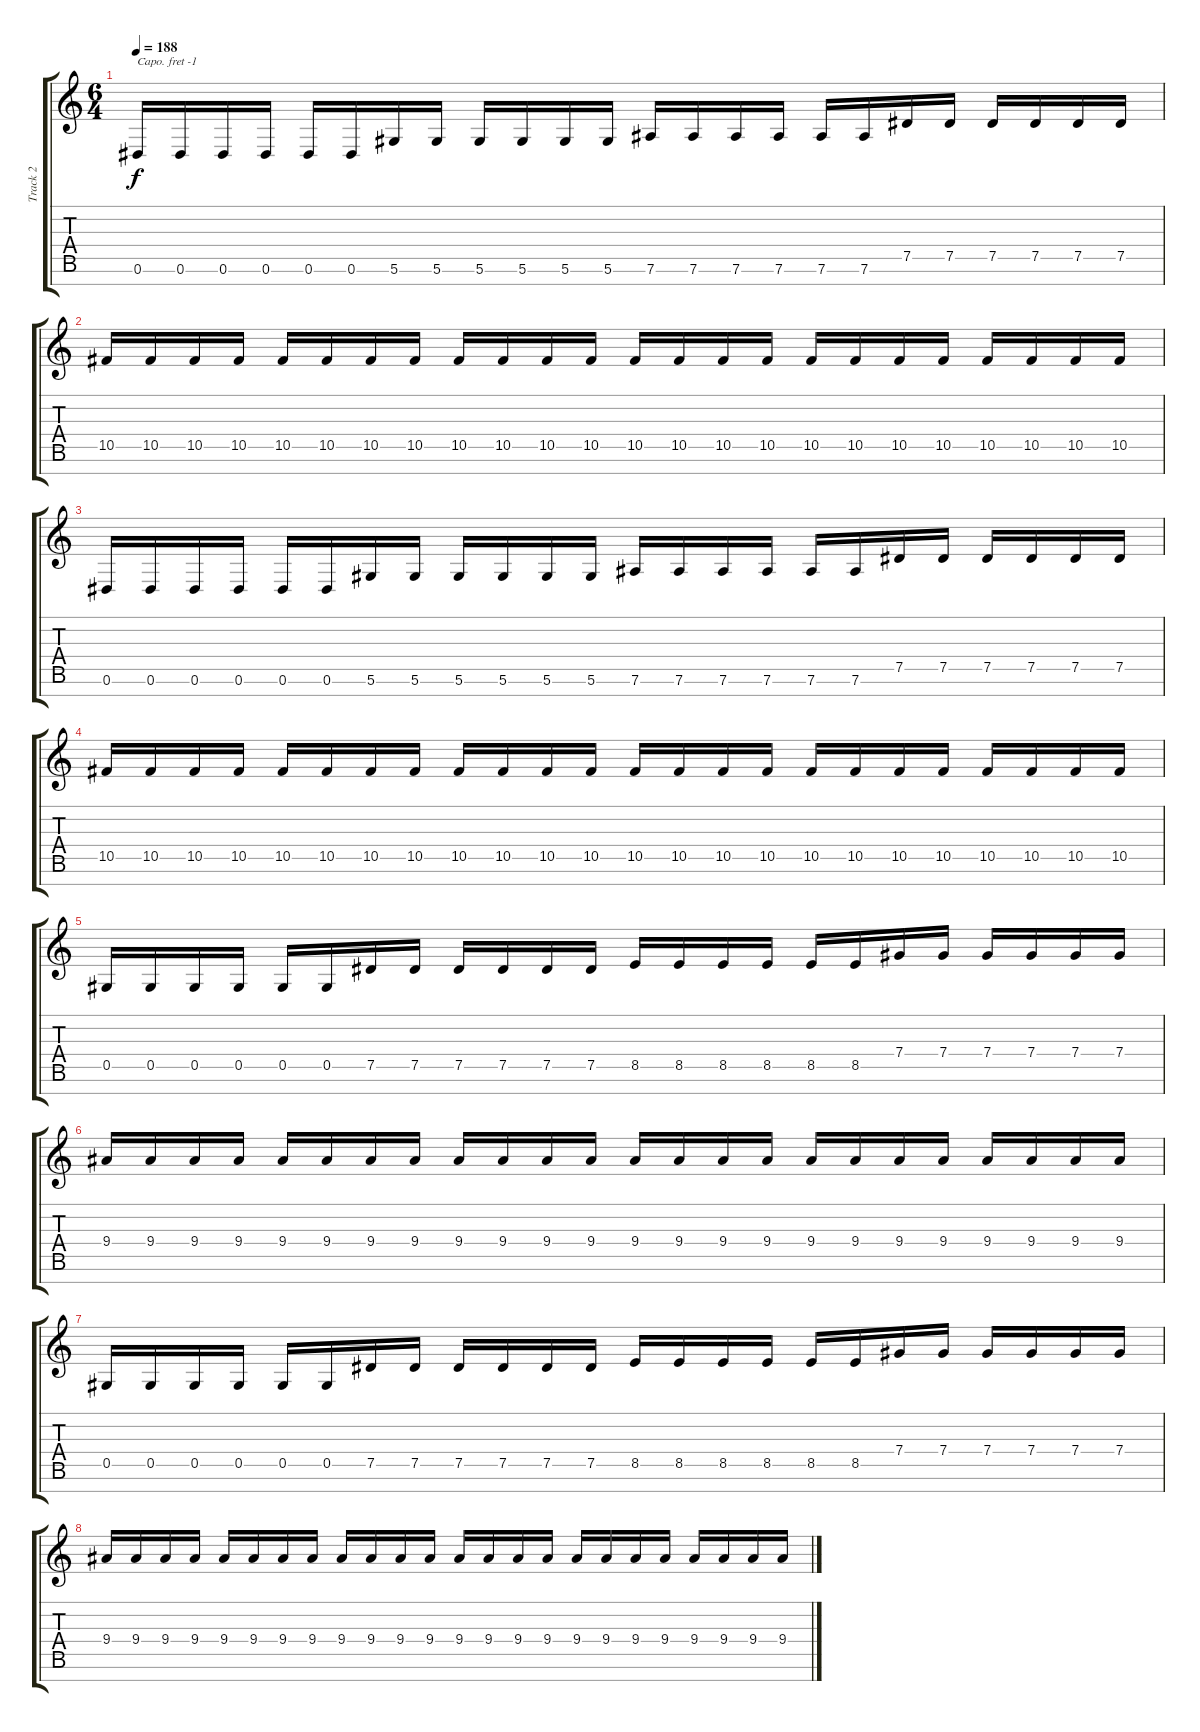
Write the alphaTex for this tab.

\track ("Track 2" "Track 2") {instrument distortionguitar}
\staff {score tabs}
\capo -1
\tuning (E4 B3 G3 D3 A2 E2 B1) {hide}
\ts (6 4)
\tempo 188
\clef g2
\ks c
0.6.16{dy f} 0.6.16 0.6.16 0.6.16 0.6.16 0.6.16 5.6.16 5.6.16 5.6.16 5.6.16 5.6.16 5.6.16 7.6.16 7.6.16 7.6.16 7.6.16 7.6.16 7.6.16 7.5.16 7.5.16 7.5.16 7.5.16 7.5.16 7.5.16 |
10.5.16 10.5.16 10.5.16 10.5.16 10.5.16 10.5.16 10.5.16 10.5.16 10.5.16 10.5.16 10.5.16 10.5.16 10.5.16 10.5.16 10.5.16 10.5.16 10.5.16 10.5.16 10.5.16 10.5.16 10.5.16 10.5.16 10.5.16 10.5.16 |
0.6.16 0.6.16 0.6.16 0.6.16 0.6.16 0.6.16 5.6.16 5.6.16 5.6.16 5.6.16 5.6.16 5.6.16 7.6.16 7.6.16 7.6.16 7.6.16 7.6.16 7.6.16 7.5.16 7.5.16 7.5.16 7.5.16 7.5.16 7.5.16 |
10.5.16 10.5.16 10.5.16 10.5.16 10.5.16 10.5.16 10.5.16 10.5.16 10.5.16 10.5.16 10.5.16 10.5.16 10.5.16 10.5.16 10.5.16 10.5.16 10.5.16 10.5.16 10.5.16 10.5.16 10.5.16 10.5.16 10.5.16 10.5.16 |
0.5.16 0.5.16 0.5.16 0.5.16 0.5.16 0.5.16 7.5.16 7.5.16 7.5.16 7.5.16 7.5.16 7.5.16 8.5.16 8.5.16 8.5.16 8.5.16 8.5.16 8.5.16 7.4.16 7.4.16 7.4.16 7.4.16 7.4.16 7.4.16 |
9.4.16 9.4.16 9.4.16 9.4.16 9.4.16 9.4.16 9.4.16 9.4.16 9.4.16 9.4.16 9.4.16 9.4.16 9.4.16 9.4.16 9.4.16 9.4.16 9.4.16 9.4.16 9.4.16 9.4.16 9.4.16 9.4.16 9.4.16 9.4.16 |
0.5.16 0.5.16 0.5.16 0.5.16 0.5.16 0.5.16 7.5.16 7.5.16 7.5.16 7.5.16 7.5.16 7.5.16 8.5.16 8.5.16 8.5.16 8.5.16 8.5.16 8.5.16 7.4.16 7.4.16 7.4.16 7.4.16 7.4.16 7.4.16 |
9.4.16 9.4.16 9.4.16 9.4.16 9.4.16 9.4.16 9.4.16 9.4.16 9.4.16 9.4.16 9.4.16 9.4.16 9.4.16 9.4.16 9.4.16 9.4.16 9.4.16 9.4.16 9.4.16 9.4.16 9.4.16 9.4.16 9.4.16 9.4.16
